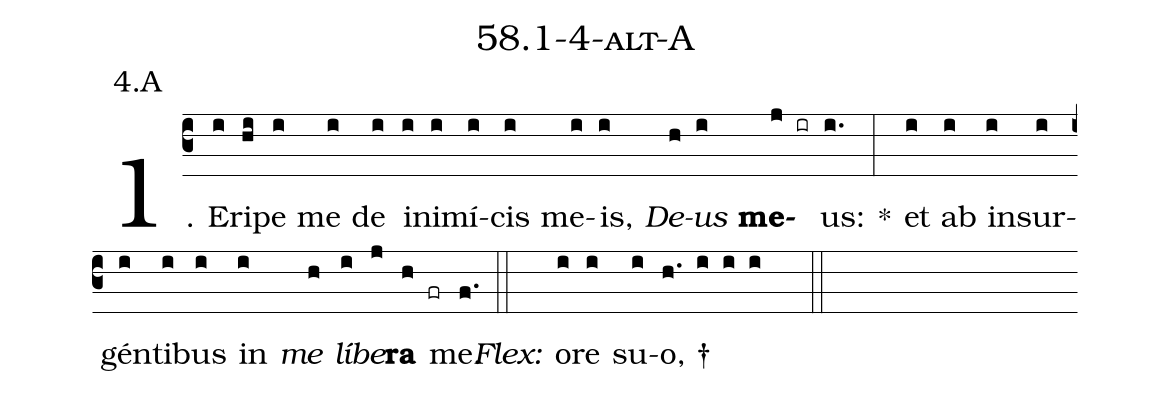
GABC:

name: 58.1-4-alt-A;
annotation: 4.A;
%%
(c3)1. E(i)ri(hi)pe(i) me(i) de(i) in(i)i(i)mí(i)cis(i) me(i)is,(i) <i>De</i>(h)<i>us</i>(i) <b>me</b>(j ir)us:(i.) *(:) et(i) ab(i) in(i)sur(i)gén(i)ti(i)bus(i) in(i) <i>me</i>(h) <i>lí</i>(i)<i>be</i>(j)<b>ra</b>(h fr) me.(f.) (::)
<i>Flex:</i>()  o(i)re(i) su(i)o, †(h. i i i  ::)
